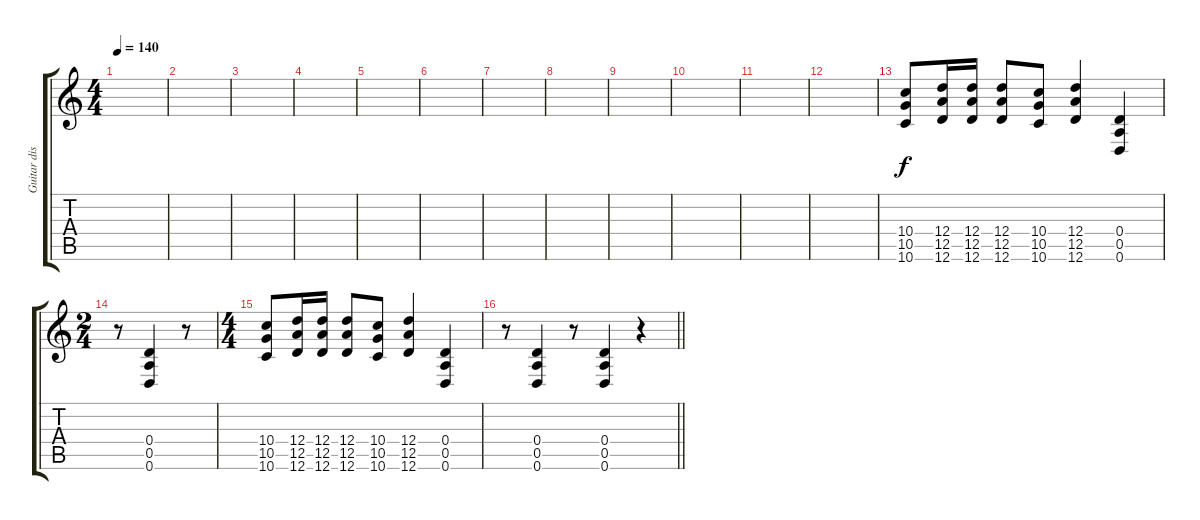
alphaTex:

\track ("Guitar disto" "Guitar dis") {instrument overdrivenguitar}
\staff {score tabs}
\tuning (E4 B3 G3 D3 A2 D2) {hide}
\ts (4 4)
\tempo 140
\clef g2
\ks c
|
|
|
|
|
|
|
|
|
|
|
|
(10.4 10.5 10.6).8 (12.4 12.5 12.6).16 (12.4 12.5 12.6).16 (12.4 12.5 12.6).8 (10.4 10.5 10.6).8 (12.4 12.5 12.6).4 (0.4 0.5 0.6).4 |
\ts (2 4)
r.8 (0.4 0.5 0.6).4 r.8 |
\ts (4 4)
(10.4 10.5 10.6).8 (12.4 12.5 12.6).16 (12.4 12.5 12.6).16 (12.4 12.5 12.6).8 (10.4 10.5 10.6).8 (12.4 12.5 12.6).4 (0.4 0.5 0.6).4 |
\barLineRight lightlight
r.8 (0.4 0.5 0.6).4 r.8 (0.4 0.5 0.6).4 r.4
